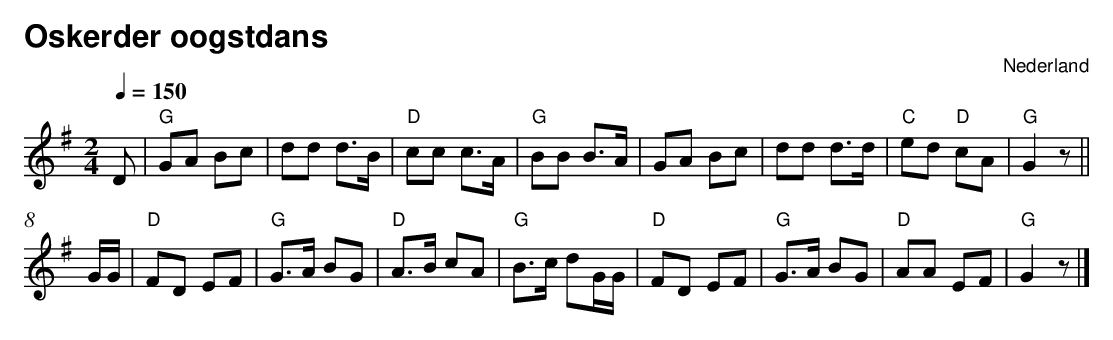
X:1
T:Oskerder oogstdans
O:Nederland
M:2/4
L:1/8
Q:1/4=150
K:G
V:1 clef=treble
D|"G"GA Bc|dd d>B|"D"cc c>A|"G"BB B>A|GA Bc|dd d>d|"C"ed "D"cA|"G"G2z||$
G/G/|"D"FD EF|"G"G>A BG| "D"A>B cA|"G"B>c dG/G/|"D"FD EF|"G"G>A BG|"D"AA EF|"G"G2z|]
